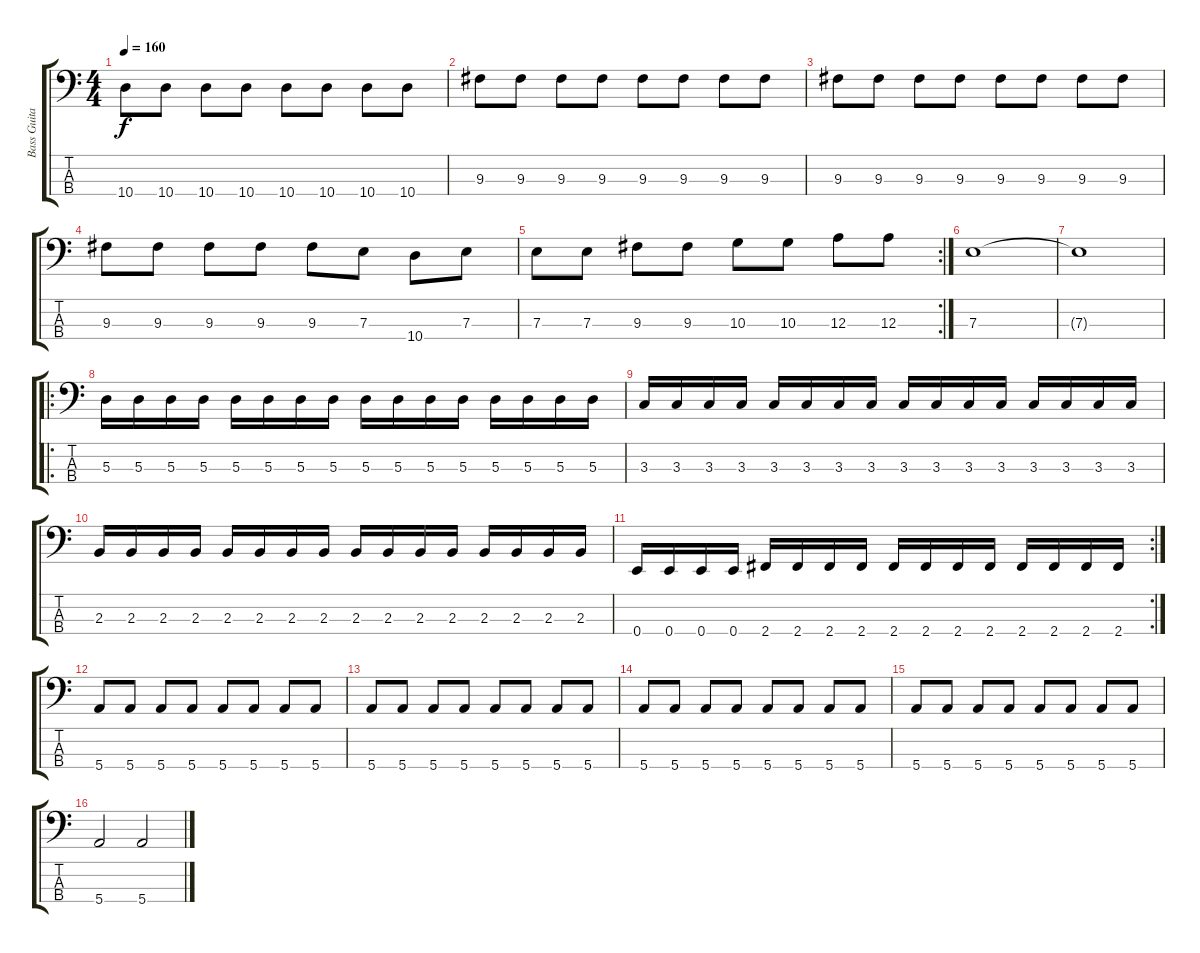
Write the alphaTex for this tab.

\track ("Bass Guitar" "Bass Guita") {instrument electricbasspick}
\staff {score tabs}
\tuning (G2 D2 A1 E1) {hide}
\ts (4 4)
\tempo 160
\clef f4
\ks c
10.4.8{dy f} 10.4.8 10.4.8 10.4.8 10.4.8 10.4.8 10.4.8 10.4.8 |
9.3.8 9.3.8 9.3.8 9.3.8 9.3.8 9.3.8 9.3.8 9.3.8 |
9.3.8 9.3.8 9.3.8 9.3.8 9.3.8 9.3.8 9.3.8 9.3.8 |
9.3.8 9.3.8 9.3.8 9.3.8 9.3.8 7.3.8 10.4.8 7.3.8 |
\rc 2
7.3.8 7.3.8 9.3.8 9.3.8 10.3.8 10.3.8 12.3.8 12.3.8 |
7.3.1 |
7.3{t}.1 |
\ro
5.3.16 5.3.16 5.3.16 5.3.16 5.3.16 5.3.16 5.3.16 5.3.16 5.3.16 5.3.16 5.3.16 5.3.16 5.3.16 5.3.16 5.3.16 5.3.16 |
3.3.16 3.3.16 3.3.16 3.3.16 3.3.16 3.3.16 3.3.16 3.3.16 3.3.16 3.3.16 3.3.16 3.3.16 3.3.16 3.3.16 3.3.16 3.3.16 |
2.3.16 2.3.16 2.3.16 2.3.16 2.3.16 2.3.16 2.3.16 2.3.16 2.3.16 2.3.16 2.3.16 2.3.16 2.3.16 2.3.16 2.3.16 2.3.16 |
\rc 2
0.4.16 0.4.16 0.4.16 0.4.16 2.4.16 2.4.16 2.4.16 2.4.16 2.4.16 2.4.16 2.4.16 2.4.16 2.4.16 2.4.16 2.4.16 2.4.16 |
5.4.8 5.4.8 5.4.8 5.4.8 5.4.8 5.4.8 5.4.8 5.4.8 |
5.4.8 5.4.8 5.4.8 5.4.8 5.4.8 5.4.8 5.4.8 5.4.8 |
5.4.8 5.4.8 5.4.8 5.4.8 5.4.8 5.4.8 5.4.8 5.4.8 |
5.4.8 5.4.8 5.4.8 5.4.8 5.4.8 5.4.8 5.4.8 5.4.8 |
5.4.2 5.4.2
